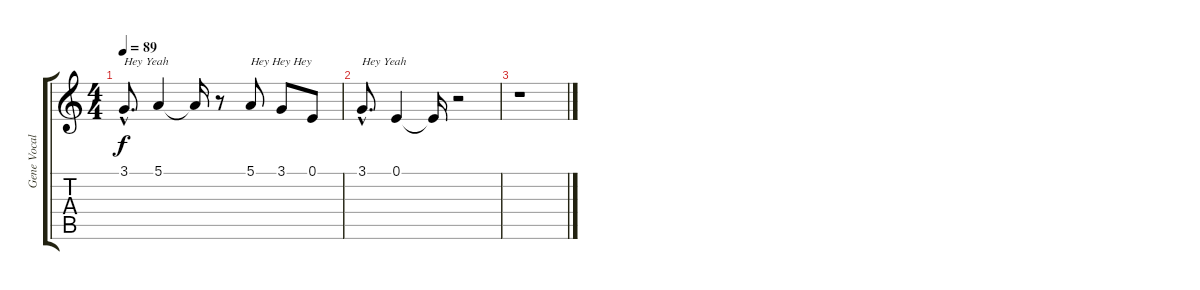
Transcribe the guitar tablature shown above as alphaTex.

\track ("Gene Vocals" "Gene Vocal") {instrument synthvoice}
\staff {score tabs}
\tuning (E4 B3 G3 D3 A2 E2) {hide}
\ts (4 4)
\tempo 89
\clef g2
\ks c
3.1{hac}.8{d txt "Hey Yeah" dy f} 5.1.4 5.1{t}.16 r.8 5.1.8{txt "Hey Hey Hey"} 3.1.8 0.1.8 |
3.1{hac}.8{d txt "Hey Yeah"} 0.1.4 0.1{t}.16 r.2 |
r.1
